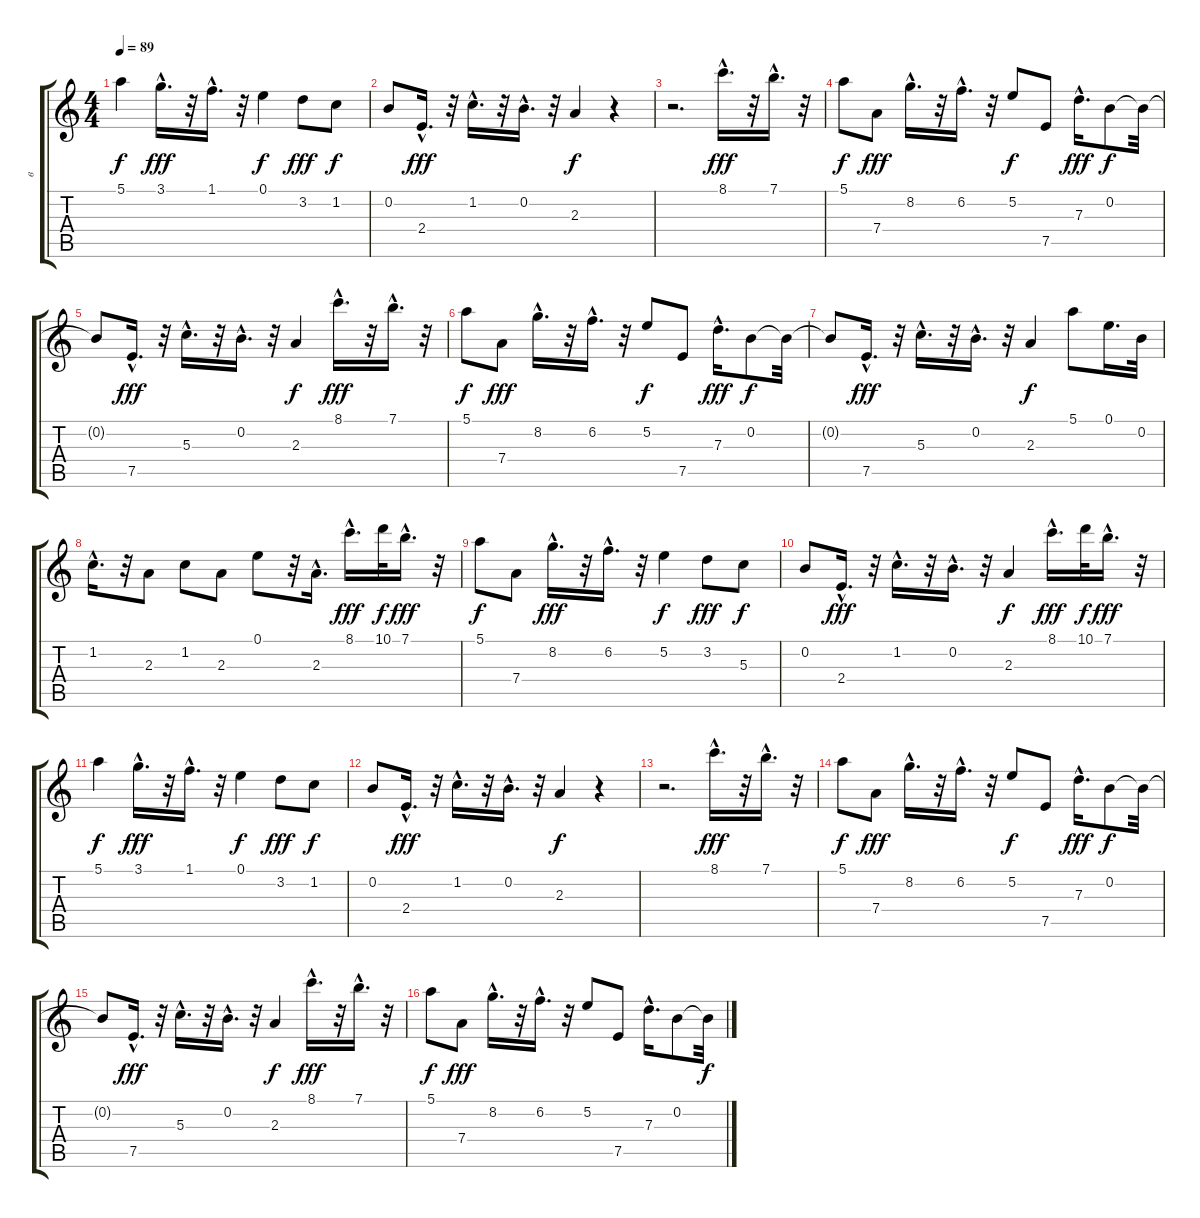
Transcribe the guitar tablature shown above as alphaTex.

\track ("в" "в") {instrument acousticguitarnylon}
\staff {score tabs}
\tuning (E4 B3 G3 D3 A2 E2) {hide}
\ts (4 4)
\tempo 89
\clef g2
\ks c
5.1.4{dy f} 3.1{hac}.16{d dy fff} r.32 1.1{hac}.16{d} r.32 0.1.4{dy f} 3.2.8{dy fff} 1.2.8{dy f} |
0.2.8 2.4{hac}.16{d dy fff} r.32 1.2{hac}.16{d} r.32 0.2{hac}.16{d} r.32 2.3.4{dy f} r.4 |
r.2{d} 8.1{hac}.16{d dy fff} r.32 7.1{hac}.16{d} r.32 |
5.1.8{dy f} 7.4.8{dy fff} 8.2{hac}.16{d} r.32 6.2{hac}.16{d} r.32 5.2.8{dy f} 7.5.8 7.3{hac}.16{d dy fff} 0.2.8{dy f} 0.2{t}.32 |
0.2{t}.8 7.5{hac}.16{d dy fff} r.32 5.3{hac}.16{d} r.32 0.2{hac}.16{d} r.32 2.3.4{dy f} 8.1{hac}.16{d dy fff} r.32 7.1{hac}.16{d} r.32 |
5.1.8{dy f} 7.4.8{dy fff} 8.2{hac}.16{d} r.32 6.2{hac}.16{d} r.32 5.2.8{dy f} 7.5.8 7.3{hac}.16{d dy fff} 0.2.8{dy f} 0.2{t}.32 |
0.2{t}.8 7.5{hac}.16{d dy fff} r.32 5.3{hac}.16{d} r.32 0.2{hac}.16{d} r.32 2.3.4{dy f} 5.1.8 0.1.16{d} 0.2.32 |
1.2{hac}.16{d} r.32 2.3.8 1.2.8 2.3.8 0.1.8 r.32 2.3{hac}.16{d} 8.1{hac}.16{d dy fff} 10.1.32{dy f} 7.1{hac}.16{d dy fff} r.32 |
5.1.8{dy f} 7.4.8 8.2{hac}.16{d dy fff} r.32 6.2{hac}.16{d} r.32 5.2.4{dy f} 3.2.8{dy fff} 5.3.8{dy f} |
0.2.8 2.4{hac}.16{d dy fff} r.32 1.2{hac}.16{d} r.32 0.2{hac}.16{d} r.32 2.3.4{dy f} 8.1{hac}.16{d dy fff} 10.1.32{dy f} 7.1{hac}.16{d dy fff} r.32 |
5.1.4{dy f} 3.1{hac}.16{d dy fff} r.32 1.1{hac}.16{d} r.32 0.1.4{dy f} 3.2.8{dy fff} 1.2.8{dy f} |
0.2.8 2.4{hac}.16{d dy fff} r.32 1.2{hac}.16{d} r.32 0.2{hac}.16{d} r.32 2.3.4{dy f} r.4 |
r.2{d} 8.1{hac}.16{d dy fff} r.32 7.1{hac}.16{d} r.32 |
5.1.8{dy f} 7.4.8{dy fff} 8.2{hac}.16{d} r.32 6.2{hac}.16{d} r.32 5.2.8{dy f} 7.5.8 7.3{hac}.16{d dy fff} 0.2.8{dy f} 0.2{t}.32 |
0.2{t}.8 7.5{hac}.16{d dy fff} r.32 5.3{hac}.16{d} r.32 0.2{hac}.16{d} r.32 2.3.4{dy f} 8.1{hac}.16{d dy fff} r.32 7.1{hac}.16{d} r.32 |
5.1.8{dy f} 7.4.8{dy fff} 8.2{hac}.16{d} r.32 6.2{hac}.16{d} r.32 5.2.8 7.5.8 7.3{hac}.16{d} 0.2.8 0.2{t}.32{dy f}
